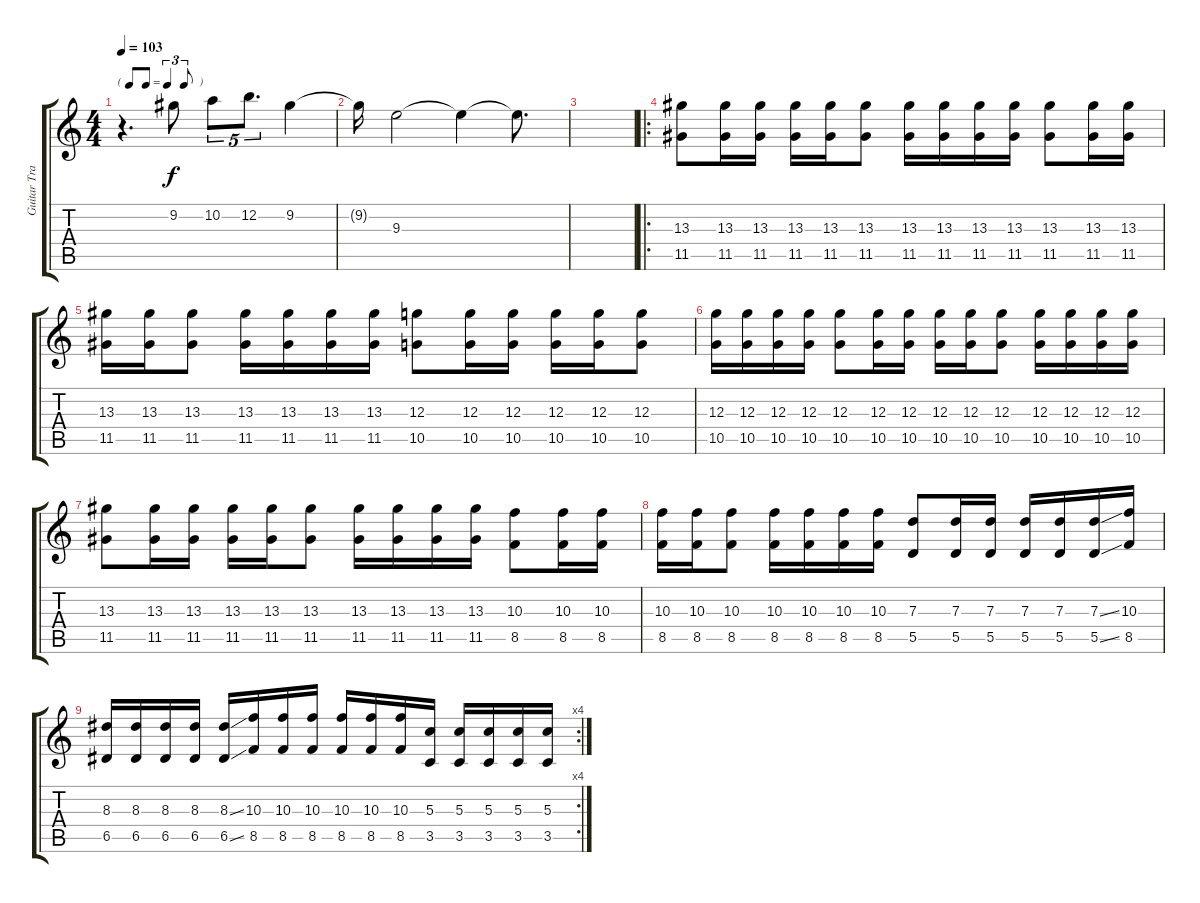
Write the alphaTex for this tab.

\track ("Guitar Track 1" "Guitar Tra") {instrument overdrivenguitar}
\staff {score tabs}
\tuning (E4 B3 G3 D3 A2 E2) {hide}
\ts (4 4)
\tf triplet8th
\tempo 103
\clef g2
\ks c
r.4{d dy f} 9.2.8 10.2.8{tu (5 4)} 12.2.8{d tu (5 4)} 9.2.4 |
9.2{t}.16 9.3.2 9.3{t}.4 9.3{t}.8{d} |
|
\ro
(13.3 11.5).8 (13.3 11.5).16 (13.3 11.5).16 (13.3 11.5).16 (13.3 11.5).16 (13.3 11.5).8 (13.3 11.5).16 (13.3 11.5).16 (13.3 11.5).16 (13.3 11.5).16 (13.3 11.5).8 (13.3 11.5).16 (13.3 11.5).16 |
(13.3 11.5).16 (13.3 11.5).16 (13.3 11.5).8 (13.3 11.5).16 (13.3 11.5).16 (13.3 11.5).16 (13.3 11.5).16 (12.3 10.5).8 (12.3 10.5).16 (12.3 10.5).16 (12.3 10.5).16 (12.3 10.5).16 (12.3 10.5).8 |
(12.3 10.5).16 (12.3 10.5).16 (12.3 10.5).16 (12.3 10.5).16 (12.3 10.5).8 (12.3 10.5).16 (12.3 10.5).16 (12.3 10.5).16 (12.3 10.5).16 (12.3 10.5).8 (12.3 10.5).16 (12.3 10.5).16 (12.3 10.5).16 (12.3 10.5).16 |
(13.3 11.5).8 (13.3 11.5).16 (13.3 11.5).16 (13.3 11.5).16 (13.3 11.5).16 (13.3 11.5).8 (13.3 11.5).16 (13.3 11.5).16 (13.3 11.5).16 (13.3 11.5).16 (10.3 8.5).8 (10.3 8.5).16 (10.3 8.5).16 |
(10.3 8.5).16 (10.3 8.5).16 (10.3 8.5).8 (10.3 8.5).16 (10.3 8.5).16 (10.3 8.5).16 (10.3 8.5).16 (7.3 5.5).8 (7.3 5.5).16 (7.3 5.5).16 (7.3 5.5).16 (7.3 5.5).16 (7.3{ss} 5.5{ss}).16 (10.3 8.5).16 |
\rc 4
(8.3 6.5).16 (8.3 6.5).16 (8.3 6.5).16 (8.3 6.5).16 (8.3{ss} 6.5{ss}).16 (10.3 8.5).16 (10.3 8.5).16 (10.3 8.5).16 (10.3 8.5).16 (10.3 8.5).16 (10.3 8.5).16 (5.3 3.5).16 (5.3 3.5).16 (5.3 3.5).16 (5.3 3.5).16 (5.3 3.5).16
